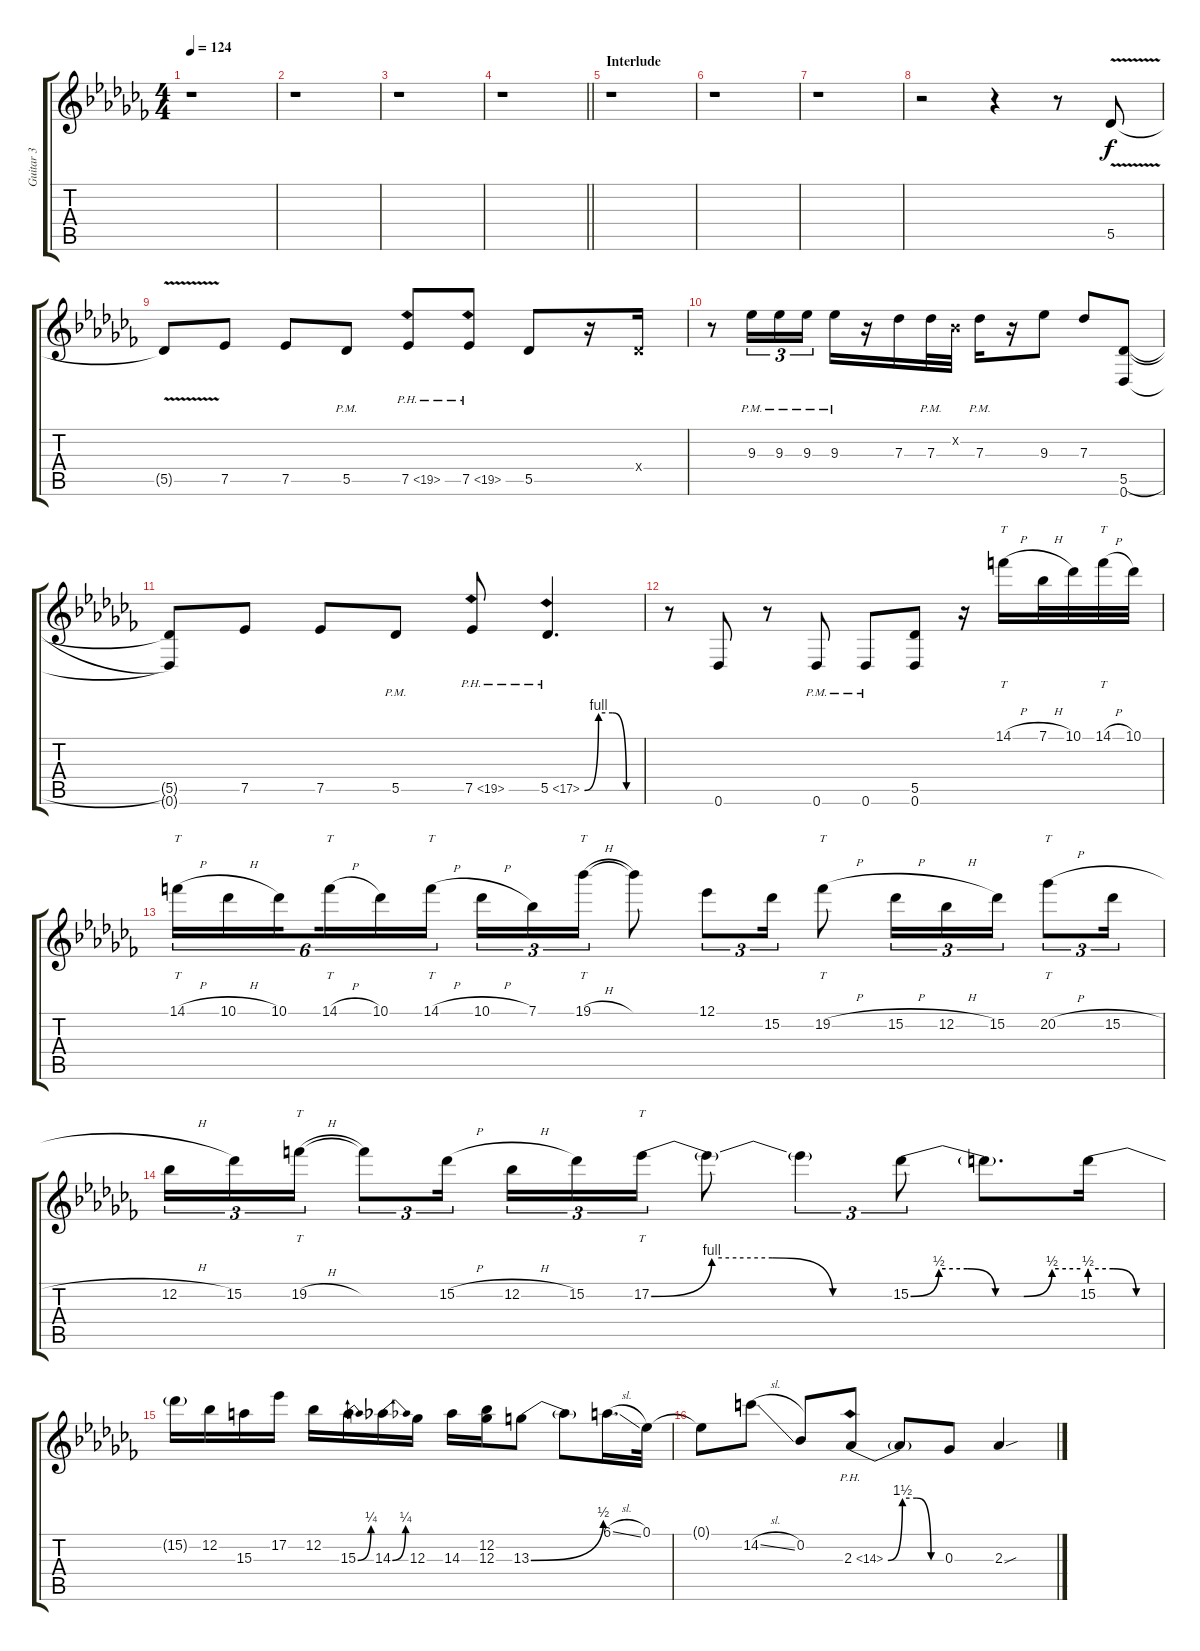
\track ("Guitar 3" "Guitar 3") {instrument distortionguitar}
\staff {score tabs}
\tuning (Eb4 Bb3 Gb3 Db3 Ab2 Db2) {hide}
\ts (4 4)
\tempo 124
\clef g2
\ks cb
r.1{dy f} |
r.1 |
r.1 |
\barLineRight lightlight
r.1 |
\section ("" "Interlude")
r.1 |
r.1 |
r.1 |
r.2 r.4 r.8 5.5{v}.8 |
5.5{t}.8 7.5.8 7.5.8 5.5{pm}.8 7.5{ph 12}.8 7.5{ph 12}.8 5.5.8 r.16 0.4{x}.16 |
r.8 9.3{pm}.16{tu (3 2)} 9.3{pm}.16{tu (3 2)} 9.3{pm}.16{tu (3 2)} 9.3{pm}.16 r.16 7.3.16 7.3{pm}.32 0.2{x}.32 7.3{pm}.16 r.16 9.3.8 7.3.8 (5.5{h} 0.6).8 |
(5.5{t} 0.6{t}).8 7.5.8 7.5.8 5.5{pm}.8 7.5{ph 12}.8 5.5{be (custom 0 0 15 4 30 4 45 0 60 0) ph 12}.4{d} |
r.8 0.6.8 r.8 0.6{pm}.8 0.6{pm}.8 (5.5 0.6).8 r.16 14.1{h}.16{tt} 7.1{h}.32 10.1.32 14.1{h}.32{tt} 10.1.32 |
14.1{h}.16{tt tu (6 4)} 10.1{h}.16{tu (6 4)} 10.1.16{tu (6 4) beam splitsecondary} 14.1{h}.16{tt tu (6 4)} 10.1.16{tu (6 4)} 14.1{h}.16{tt tu (6 4)} 10.1{h}.16{tu (3 2)} 7.1.16{tu (3 2)} 19.1{h}.16{tt tu (3 2)} 19.1{t}.8 12.1.8{tu (3 2)} 15.2.16{tu (3 2)} 19.2{h}.8{tt} 15.2{h}.16{tu (3 2)} 12.2{h}.16{tu (3 2)} 15.2.16{tu (3 2)} 20.2{h}.8{tt tu (3 2)} 15.2{h}.16{tu (3 2)} |
12.2{h}.16{tu (3 2)} 15.2.16{tu (3 2)} 19.2{h}.16{tt tu (3 2)} 19.2{t}.8{tu (3 2)} 15.2{h}.16{tu (3 2)} 12.2{h}.16{tu (3 2)} 15.2.16{tu (3 2)} 17.2{be (custom 0 0 15 4 30 4 45 0 60 0)}.16{tt tu (3 2)} 17.2{t}.8 17.2{t}.4{tu (3 2)} 15.2{be (custom 0 0 10 2 20 2 30 0 40 0 50 2 60 2)}.8{tu (3 2)} 15.2{t}.8{d} 15.2{be (custom 0 2 20 2 40 0 60 0)}.16 |
15.2{t}.16 12.2.16 15.3.16 17.2.16 12.2.16 15.3{be (bend 0 0 60 1)}.16 14.3{be (bend 0 0 60 1)}.16 12.3.16 14.3.16 (12.2 12.3).16 13.3{be (bend 0 0 60 2)}.8 13.3{t}.8 6.1{sl}.16{d} 0.1.32 |
0.1{t}.8 14.2{sl}.8 0.2.8 2.3{be (custom 0 0 15 6 30 6 45 0 60 0) ph 12}.8 2.3{t}.8 0.3.8 2.3{sou}.4
